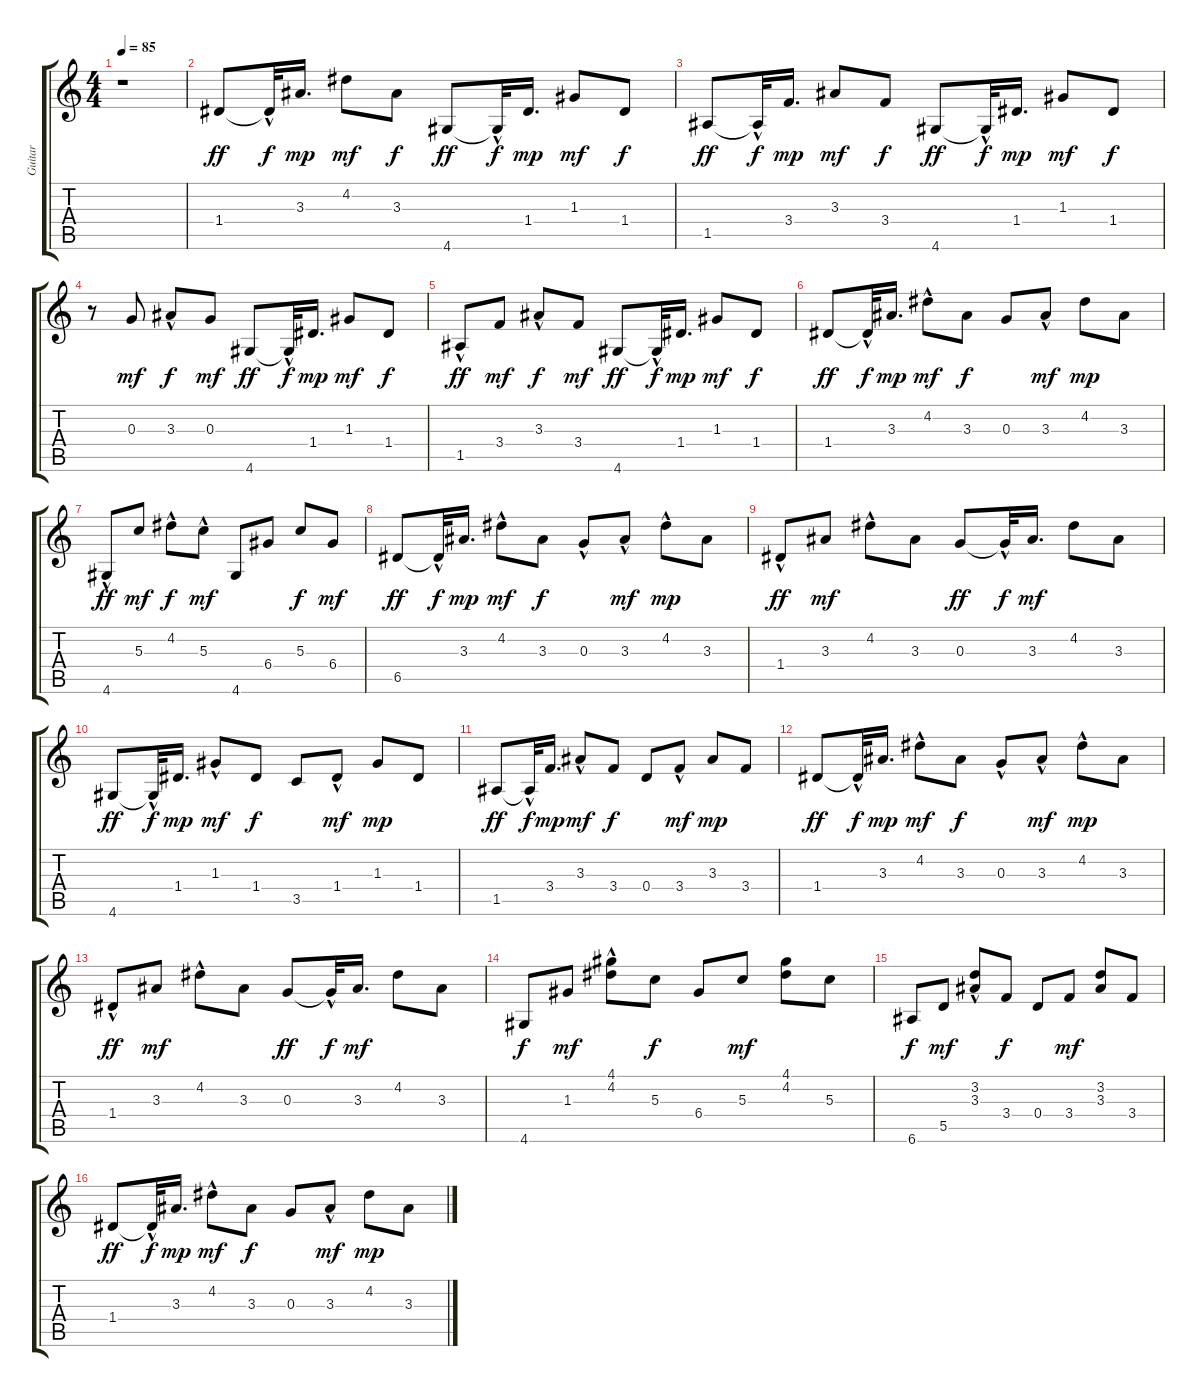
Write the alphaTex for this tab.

\track ("Guitar" "Guitar") {instrument acousticguitarsteel}
\staff {score tabs}
\tuning (E4 B3 G3 D3 A2 E2) {hide}
\ts (4 4)
\tempo 85
\clef g2
\ks c
r.1{dy ff instrument acousticguitarsteel} |
1.4.8 1.4{hac t}.32{dy f} 3.3.16{d dy mp} 4.2.8{dy mf} 3.3.8{dy f} 4.6.8{dy ff} 4.6{hac t}.32{dy f} 1.4.16{d dy mp} 1.3.8{dy mf} 1.4.8{dy f} |
1.5.8{dy ff} 1.5{hac t}.32{dy f} 3.4.16{d dy mp} 3.3.8{dy mf} 3.4.8{dy f} 4.6.8{dy ff} 4.6{hac t}.32{dy f} 1.4.16{d dy mp} 1.3.8{dy mf} 1.4.8{dy f} |
r.8 0.3.8{dy mf} 3.3{hac}.8{dy f} 0.3.8{dy mf} 4.6.8{dy ff} 4.6{hac t}.32{dy f} 1.4.16{d dy mp} 1.3.8{dy mf} 1.4.8{dy f} |
1.5{hac}.8{dy ff} 3.4.8{dy mf} 3.3{hac}.8{dy f} 3.4.8{dy mf} 4.6.8{dy ff} 4.6{hac t}.32{dy f} 1.4.16{d dy mp} 1.3.8{dy mf} 1.4.8{dy f} |
1.4.8{dy ff} 1.4{hac t}.32{dy f} 3.3.16{d dy mp} 4.2{hac}.8{dy mf} 3.3.8{dy f} 0.3.8 3.3{hac}.8{dy mf} 4.2.8{dy mp} 3.3.8 |
4.6{hac}.8{dy ff} 5.3.8{dy mf} 4.2{hac}.8{dy f} 5.3{hac}.8{dy mf} 4.6.8 6.4.8 5.3.8{dy f} 6.4.8{dy mf} |
6.5.8{dy ff} 6.5{hac t}.32{dy f} 3.3.16{d dy mp} 4.2{hac}.8{dy mf} 3.3.8{dy f} 0.3{hac}.8 3.3{hac}.8{dy mf} 4.2{hac}.8{dy mp} 3.3.8 |
1.4{hac}.8{dy ff} 3.3.8{dy mf} 4.2{hac}.8 3.3.8 0.3.8{dy ff} 0.3{hac t}.32{dy f} 3.3.16{d dy mf} 4.2.8 3.3.8 |
4.6.8{dy ff} 4.6{hac t}.32{dy f} 1.4.16{d dy mp} 1.3{hac}.8{dy mf} 1.4.8{dy f} 3.5.8 1.4{hac}.8{dy mf} 1.3.8{dy mp} 1.4.8 |
1.5.8{dy ff} 1.5{hac t}.32{dy f} 3.4.16{d dy mp} 3.3{hac}.8{dy mf} 3.4.8{dy f} 0.4.8 3.4{hac}.8{dy mf} 3.3.8{dy mp} 3.4.8 |
1.4.8{dy ff} 1.4{hac t}.32{dy f} 3.3.16{d dy mp} 4.2{hac}.8{dy mf} 3.3.8{dy f} 0.3{hac}.8 3.3{hac}.8{dy mf} 4.2{hac}.8{dy mp} 3.3.8 |
1.4{hac}.8{dy ff} 3.3.8{dy mf} 4.2{hac}.8 3.3.8 0.3.8{dy ff} 0.3{hac t}.32{dy f} 3.3.16{d dy mf} 4.2.8 3.3.8 |
4.6.8{dy f} 1.3.8{dy mf} (4.1{hac} 4.2{hac}).8 5.3.8{dy f} 6.4.8 5.3.8{dy mf} (4.1 4.2).8 5.3.8 |
6.6.8{dy f} 5.5.8{dy mf} (3.2{hac} 3.3{hac}).8 3.4.8{dy f} 0.4.8 3.4.8{dy mf} (3.2 3.3).8 3.4.8 |
1.4.8{dy ff} 1.4{hac t}.32{dy f} 3.3.16{d dy mp} 4.2{hac}.8{dy mf} 3.3.8{dy f} 0.3.8 3.3{hac}.8{dy mf} 4.2.8{dy mp} 3.3.8
